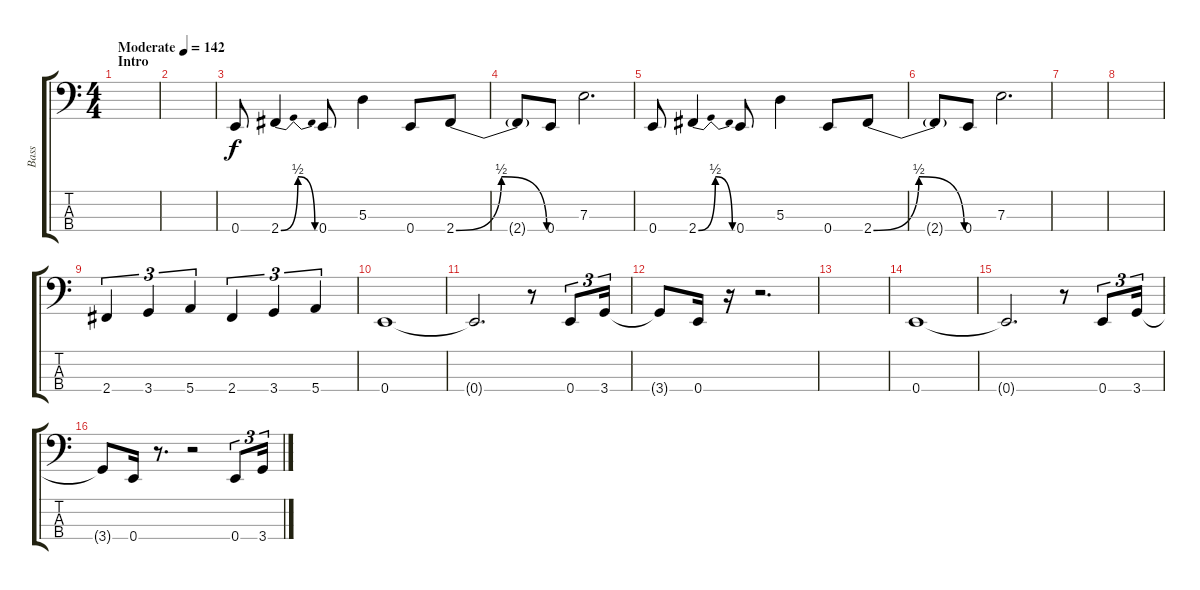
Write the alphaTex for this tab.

\track ("Bass" "Bass") {instrument electricbassfinger}
\staff {score tabs}
\tuning (G2 D2 A1 E1) {hide}
\ts (4 4)
\section ("" "Intro")
\tempo (142 "Moderate")
\clef f4
\ks c
|
|
0.4.8 2.4{be (bendrelease 0 0 15 2 45 2 60 0)}.4 0.4.8 5.3.4 0.4.8 2.4{be (bendrelease 0 0 15 2 45 2 60 0)}.8 |
2.4{t}.8 0.4.8 7.3.2{d} |
0.4.8 2.4{be (bendrelease 0 0 15 2 45 2 60 0)}.4 0.4.8 5.3.4 0.4.8 2.4{be (bendrelease 0 0 15 2 45 2 60 0)}.8 |
2.4{t}.8 0.4.8 7.3.2{d} |
|
|
2.4.4{tu (3 2)} 3.4.4{tu (3 2)} 5.4.4{tu (3 2)} 2.4.4{tu (3 2)} 3.4.4{tu (3 2)} 5.4.4{tu (3 2)} |
0.4.1 |
0.4{t}.2{d} r.8 0.4.8{tu (3 2)} 3.4.16{tu (3 2)} |
3.4{t}.8 0.4.16 r.16 r.2{d} |
|
0.4.1 |
0.4{t}.2{d} r.8 0.4.8{tu (3 2)} 3.4.16{tu (3 2)} |
3.4{t}.8 0.4.16 r.8{d} r.2 0.4.8{tu (3 2)} 3.4.16{tu (3 2)}
